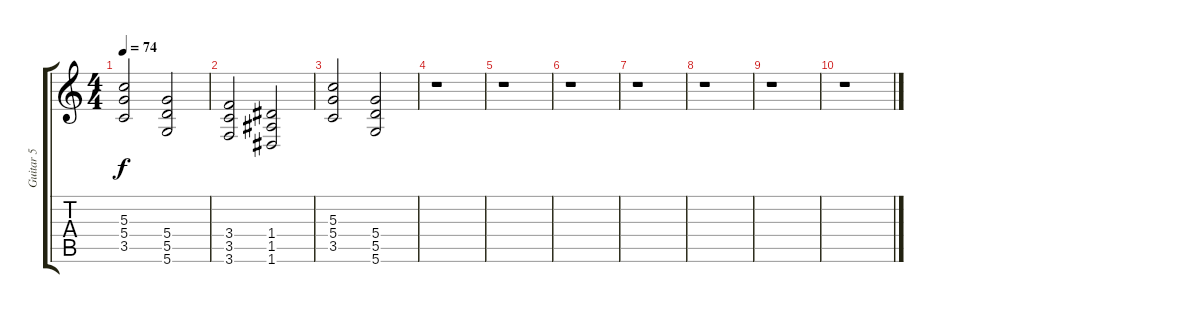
\track ("Guitar 5" "Guitar 5") {instrument distortionguitar}
\staff {score tabs}
\tuning (E4 B3 G3 D3 A2 D2) {hide}
\ts (4 4)
\tempo 74
\clef g2
\ks c
(5.3 5.4 3.5).2{dy f} (5.4 5.5 5.6).2 |
(3.4 3.5 3.6).2 (1.4 1.5 1.6).2 |
(5.3 5.4 3.5).2 (5.4 5.5 5.6).2 |
r.1 |
r.1 |
r.1 |
r.1 |
r.1 |
r.1 |
r.1
